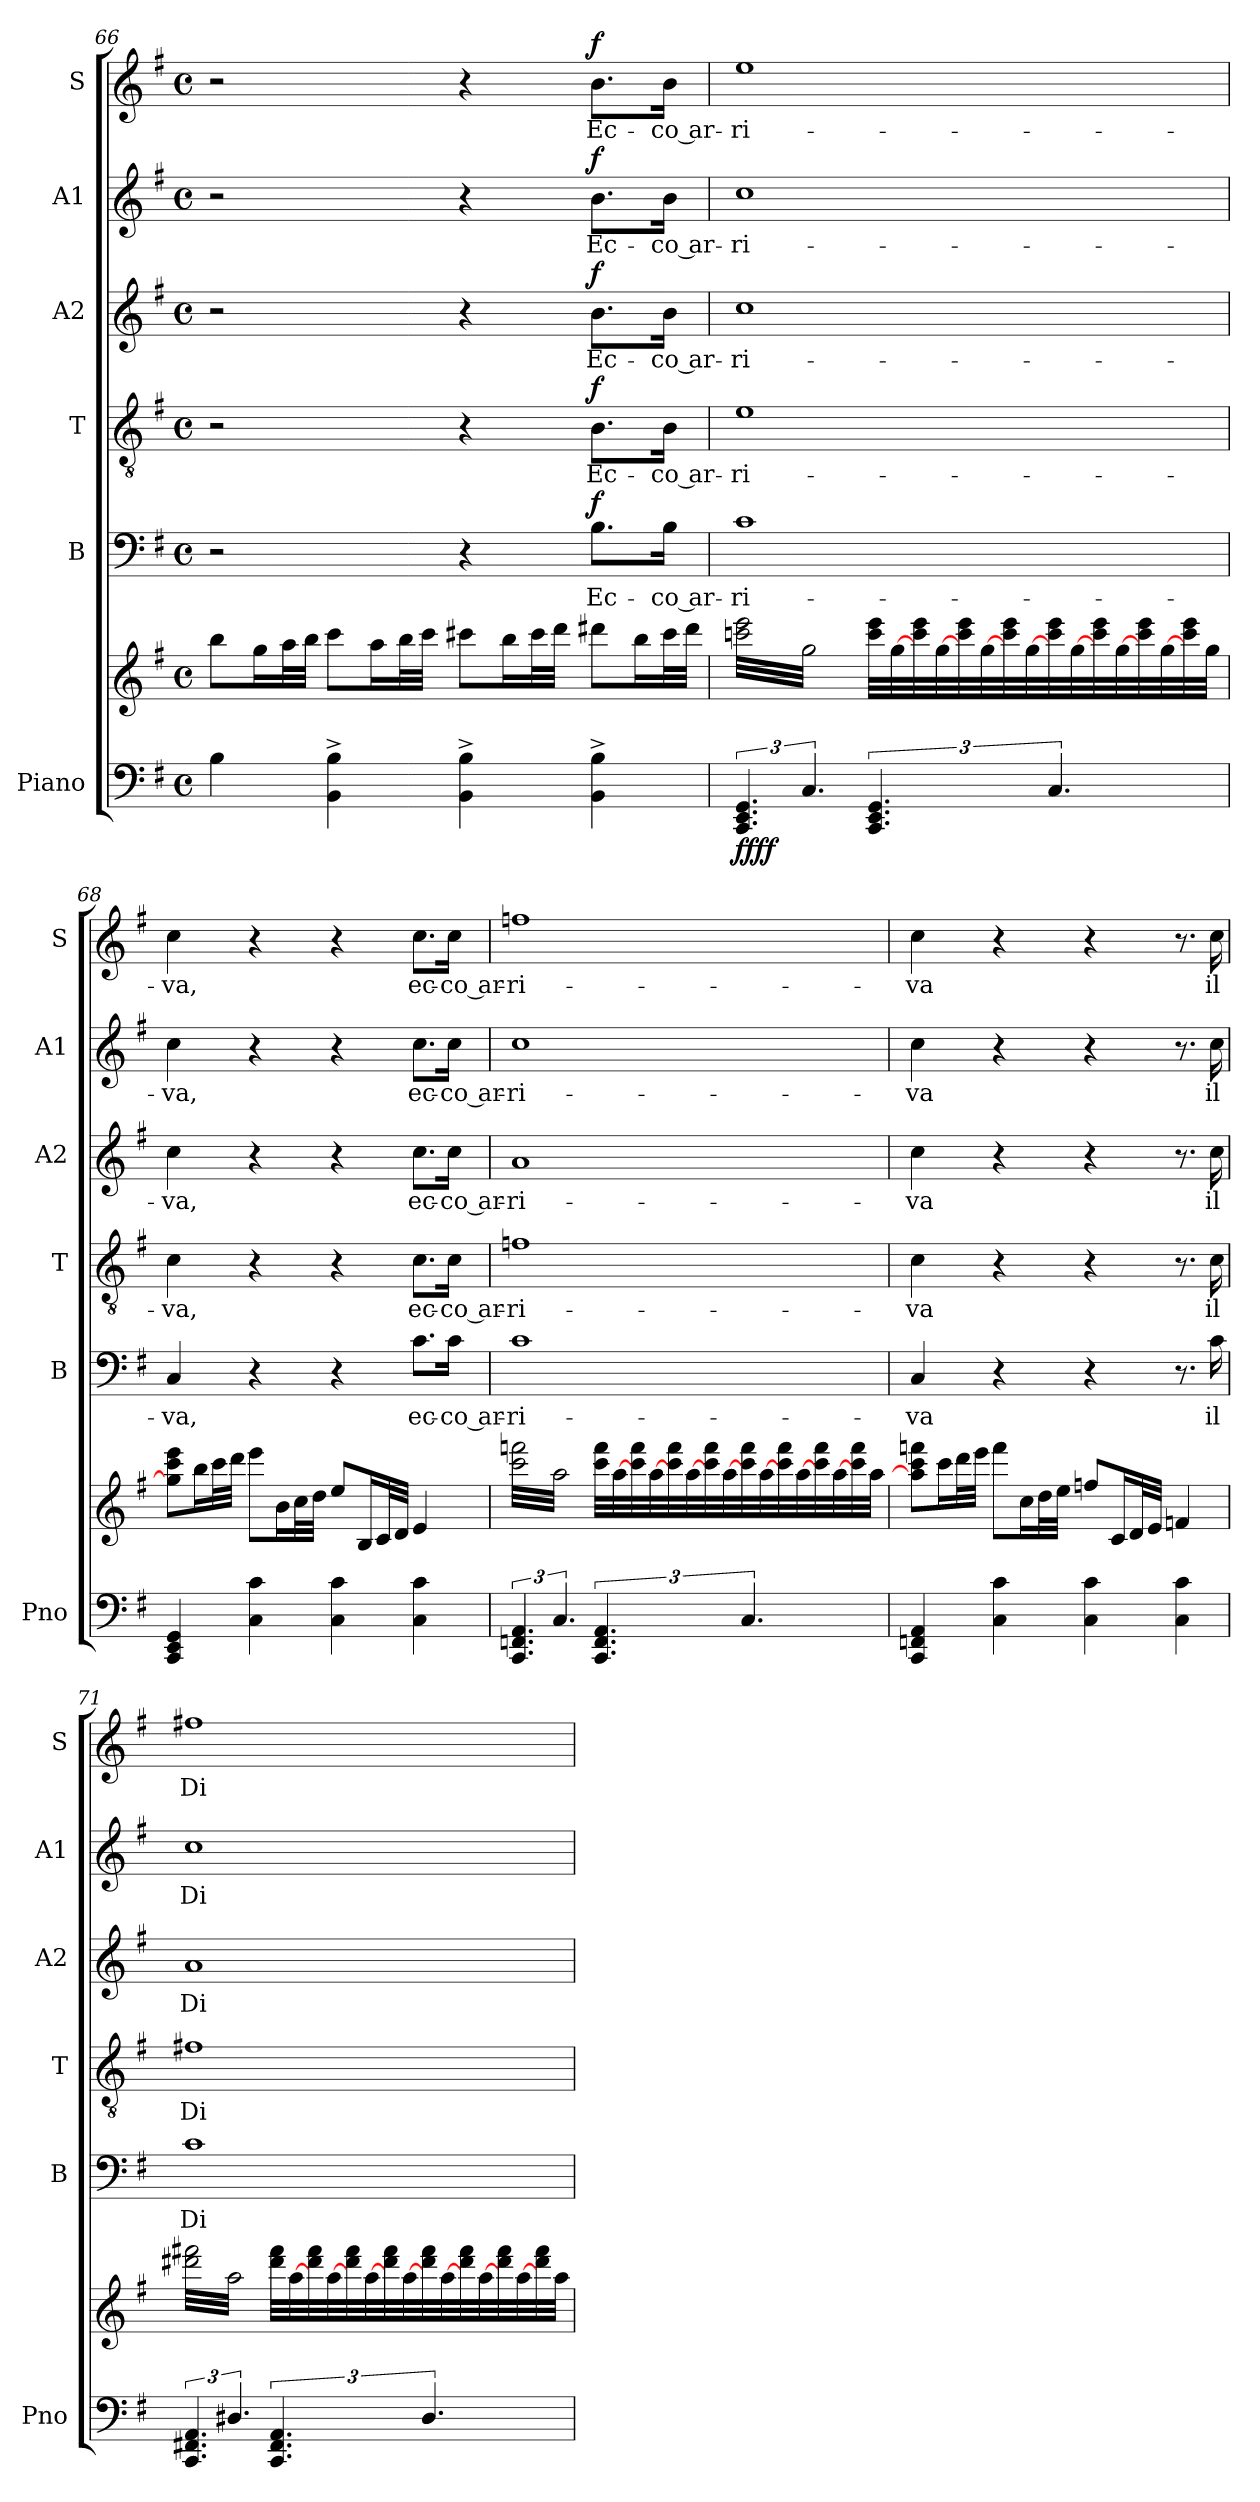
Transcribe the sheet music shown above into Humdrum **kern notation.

**kern	**kern	**dynam	**kern	**text	**dynam	**kern	**text	**dynam	**kern	**text	**dynam	**kern	**text	**dynam	**kern	**text	**dynam
*part6	*part6	*part6	*part5	*part5	*part5	*part4	*part4	*part4	*part3	*part3	*part3	*part2	*part2	*part2	*part1	*part1	*part1
*staff7	*staff6	*staff6/7	*staff5	*staff5	*staff5	*staff4	*staff4	*staff4	*staff3	*staff3	*staff3	*staff2	*staff2	*staff2	*staff1	*staff1	*staff1
*I"Piano	*	*	*I"B	*	*	*I"T	*	*	*I"A2	*	*	*I"A1	*	*	*I"S	*	*
*I'Pno	*	*	*I'B	*	*	*I'T	*	*	*I'A2	*	*	*I'A1	*	*	*I'S	*	*
!!LO:PB:g=z
*clefF4	*clefG2	*	*clefF4	*	*	*clefGv2	*	*	*clefG2	*	*	*clefG2	*	*	*clefG2	*	*
*k[f#]	*k[f#]	*	*k[f#]	*	*	*k[f#]	*	*	*k[f#]	*	*	*k[f#]	*	*	*k[f#]	*	*
*M4/4	*M4/4	*	*M4/4	*	*	*M4/4	*	*	*M4/4	*	*	*M4/4	*	*	*M4/4	*	*
*met(c)	*met(c)	*	*met(c)	*	*	*met(c)	*	*	*met(c)	*	*	*met(c)	*	*	*met(c)	*	*
=66	=66	=66	=66	=66	=66	=66	=66	=66	=66	=66	=66	=66	=66	=66	=66	=66	=66
4B\	8bb\L	.	2r	.	.	2r	.	.	2r	.	.	2r	.	.	2r	.	.
.	16gg\L	.	.	.	.	.	.	.	.	.	.	.	.	.	.	.	.
.	32aa\L	.	.	.	.	.	.	.	.	.	.	.	.	.	.	.	.
.	32bb\JJJ	.	.	.	.	.	.	.	.	.	.	.	.	.	.	.	.
4BB\^ 4B\^	8ccc\L	.	.	.	.	.	.	.	.	.	.	.	.	.	.	.	.
.	16aa\L	.	.	.	.	.	.	.	.	.	.	.	.	.	.	.	.
.	32bb\L	.	.	.	.	.	.	.	.	.	.	.	.	.	.	.	.
.	32ccc\JJJ	.	.	.	.	.	.	.	.	.	.	.	.	.	.	.	.
4BB\^ 4B\^	8ccc#X\L	.	4r	.	.	4r	.	.	4r	.	.	4r	.	.	4r	.	.
.	16bb\L	.	.	.	.	.	.	.	.	.	.	.	.	.	.	.	.
.	32ccc#\L	.	.	.	.	.	.	.	.	.	.	.	.	.	.	.	.
.	32ddd\JJJ	.	.	.	.	.	.	.	.	.	.	.	.	.	.	.	.
!	!	!	!	!	!LO:DY:a	!	!	!LO:DY:a	!	!	!LO:DY:a	!	!	!LO:DY:a	!	!	!LO:DY:a
4BB\^ 4B\^	8ddd#X\L	.	8.B\L	Ec-	f	8.B\L	Ec-	f	8.b\L	Ec-	f	8.b\L	Ec-	f	8.b\L	Ec-	f
.	16bb\L	.	.	.	.	.	.	.	.	.	.	.	.	.	.	.	.
.	32ccc#\L	.	16B\Jk	-co ar-	.	16B\Jk	-co ar-	.	16b\Jk	-co ar-	.	16b\Jk	-co ar-	.	16b\Jk	-co ar-	.
.	32ddd#\JJJ	.	.	.	.	.	.	.	.	.	.	.	.	.	.	.	.
=67	=67	=67	=67	=67	=67	=67	=67	=67	=67	=67	=67	=67	=67	=67	=67	=67	=67
!	!	!LO:DY:b=2	!	!	!	!	!	!	!	!	!	!	!	!	!	!	!
!	!	!LO:DY:n=1:b	!	!	!	!	!	!	!	!	!	!	!	!	!	!	!
*	*tremolo	*	*	*	*	*	*	*	*	*	*	*	*	*	*	*	*
6.CC/ 6.EE/ 6.GG/	32cccn\ 32eee\LLL	ff ff	1c	-ri-	.	1e	-ri-	.	1cc	-ri-	.	1cc	-ri-	.	1ee	-ri-	.
.	32gg\	.	.	.	.	.	.	.	.	.	.	.	.	.	.	.	.
.	32cccn\ 32eee\	.	.	.	.	.	.	.	.	.	.	.	.	.	.	.	.
.	32gg\	.	.	.	.	.	.	.	.	.	.	.	.	.	.	.	.
.	32cccn\ 32eee\	.	.	.	.	.	.	.	.	.	.	.	.	.	.	.	.
.	32gg\	.	.	.	.	.	.	.	.	.	.	.	.	.	.	.	.
.	32cccn\ 32eee\	.	.	.	.	.	.	.	.	.	.	.	.	.	.	.	.
.	32gg\	.	.	.	.	.	.	.	.	.	.	.	.	.	.	.	.
6.C/	32cccn\ 32eee\	.	.	.	.	.	.	.	.	.	.	.	.	.	.	.	.
.	32gg\	.	.	.	.	.	.	.	.	.	.	.	.	.	.	.	.
.	32cccn\ 32eee\	.	.	.	.	.	.	.	.	.	.	.	.	.	.	.	.
.	32gg\	.	.	.	.	.	.	.	.	.	.	.	.	.	.	.	.
.	32cccn\ 32eee\	.	.	.	.	.	.	.	.	.	.	.	.	.	.	.	.
.	32gg\	.	.	.	.	.	.	.	.	.	.	.	.	.	.	.	.
.	32cccn\ 32eee\	.	.	.	.	.	.	.	.	.	.	.	.	.	.	.	.
.	32gg\JJJ	.	.	.	.	.	.	.	.	.	.	.	.	.	.	.	.
6.CC/ 6.EE/ 6.GG/	32ccc\ 32eee\LLL	.	.	.	.	.	.	.	.	.	.	.	.	.	.	.	.
.	[32gg\	.	.	.	.	.	.	.	.	.	.	.	.	.	.	.	.
.	32ccc\ 32eee\	.	.	.	.	.	.	.	.	.	.	.	.	.	.	.	.
.	[32gg\	.	.	.	.	.	.	.	.	.	.	.	.	.	.	.	.
.	32ccc\ 32eee\	.	.	.	.	.	.	.	.	.	.	.	.	.	.	.	.
.	[32gg\	.	.	.	.	.	.	.	.	.	.	.	.	.	.	.	.
.	32ccc\ 32eee\	.	.	.	.	.	.	.	.	.	.	.	.	.	.	.	.
.	[32gg\	.	.	.	.	.	.	.	.	.	.	.	.	.	.	.	.
6.C/	32ccc\ 32eee\	.	.	.	.	.	.	.	.	.	.	.	.	.	.	.	.
.	[32gg\	.	.	.	.	.	.	.	.	.	.	.	.	.	.	.	.
.	32ccc\ 32eee\	.	.	.	.	.	.	.	.	.	.	.	.	.	.	.	.
.	[32gg\	.	.	.	.	.	.	.	.	.	.	.	.	.	.	.	.
.	32ccc\ 32eee\	.	.	.	.	.	.	.	.	.	.	.	.	.	.	.	.
.	[32gg\	.	.	.	.	.	.	.	.	.	.	.	.	.	.	.	.
.	32ccc\ 32eee\	.	.	.	.	.	.	.	.	.	.	.	.	.	.	.	.
.	32gg\JJJ	.	.	.	.	.	.	.	.	.	.	.	.	.	.	.	.
*	*Xtremolo	*	*	*	*	*	*	*	*	*	*	*	*	*	*	*	*
=68	=68	=68	=68	=68	=68	=68	=68	=68	=68	=68	=68	=68	=68	=68	=68	=68	=68
4CC/ 4EE/ 4GG/	8gg\] 8ccc\ 8eee\L	.	4C/	-va,	.	4c\	-va,	.	4cc\	-va,	.	4cc\	-va,	.	4cc\	-va,	.
.	.	.	.	.	.	.	.	.	.	.	.	.	.	.	.	.	.
.	.	.	.	.	.	.	.	.	.	.	.	.	.	.	.	.	.
.	.	.	.	.	.	.	.	.	.	.	.	.	.	.	.	.	.
.	16bb\L	.	.	.	.	.	.	.	.	.	.	.	.	.	.	.	.
.	.	.	.	.	.	.	.	.	.	.	.	.	.	.	.	.	.
.	32ccc\L	.	.	.	.	.	.	.	.	.	.	.	.	.	.	.	.
.	32ddd\JJJ	.	.	.	.	.	.	.	.	.	.	.	.	.	.	.	.
4C\ 4c\	8eee\L	.	4r	.	.	4r	.	.	4r	.	.	4r	.	.	4r	.	.
.	16b\L	.	.	.	.	.	.	.	.	.	.	.	.	.	.	.	.
.	32cc\L	.	.	.	.	.	.	.	.	.	.	.	.	.	.	.	.
.	32dd\JJJ	.	.	.	.	.	.	.	.	.	.	.	.	.	.	.	.
4C\ 4c\	8ee/L	.	4r	.	.	4r	.	.	4r	.	.	4r	.	.	4r	.	.
.	16B/L	.	.	.	.	.	.	.	.	.	.	.	.	.	.	.	.
.	32c/L	.	.	.	.	.	.	.	.	.	.	.	.	.	.	.	.
.	32d/JJJ	.	.	.	.	.	.	.	.	.	.	.	.	.	.	.	.
4C\ 4c\	4e/	.	8.c\L	ec-	.	8.c\L	ec-	.	8.cc\L	ec-	.	8.cc\L	ec-	.	8.cc\L	ec-	.
.	.	.	16c\Jk	-co ar-	.	16c\Jk	-co ar-	.	16cc\Jk	-co ar-	.	16cc\Jk	-co ar-	.	16cc\Jk	-co ar-	.
=69	=69	=69	=69	=69	=69	=69	=69	=69	=69	=69	=69	=69	=69	=69	=69	=69	=69
*	*tremolo	*	*	*	*	*	*	*	*	*	*	*	*	*	*	*	*
6.CC/ 6.FFn/ 6.AA/	32ccc\ 32fffn\LLL	.	1c	-ri-	.	1fn	-ri-	.	1a	-ri-	.	1cc	-ri-	.	1ffn	-ri-	.
.	32aa\	.	.	.	.	.	.	.	.	.	.	.	.	.	.	.	.
.	32ccc\ 32fffn\	.	.	.	.	.	.	.	.	.	.	.	.	.	.	.	.
.	32aa\	.	.	.	.	.	.	.	.	.	.	.	.	.	.	.	.
.	32ccc\ 32fffn\	.	.	.	.	.	.	.	.	.	.	.	.	.	.	.	.
.	32aa\	.	.	.	.	.	.	.	.	.	.	.	.	.	.	.	.
.	32ccc\ 32fffn\	.	.	.	.	.	.	.	.	.	.	.	.	.	.	.	.
.	32aa\	.	.	.	.	.	.	.	.	.	.	.	.	.	.	.	.
6.C/	32ccc\ 32fffn\	.	.	.	.	.	.	.	.	.	.	.	.	.	.	.	.
.	32aa\	.	.	.	.	.	.	.	.	.	.	.	.	.	.	.	.
.	32ccc\ 32fffn\	.	.	.	.	.	.	.	.	.	.	.	.	.	.	.	.
.	32aa\	.	.	.	.	.	.	.	.	.	.	.	.	.	.	.	.
.	32ccc\ 32fffn\	.	.	.	.	.	.	.	.	.	.	.	.	.	.	.	.
.	32aa\	.	.	.	.	.	.	.	.	.	.	.	.	.	.	.	.
.	32ccc\ 32fffn\	.	.	.	.	.	.	.	.	.	.	.	.	.	.	.	.
.	32aa\JJJ	.	.	.	.	.	.	.	.	.	.	.	.	.	.	.	.
6.CC/ 6.FF/ 6.AA/	32ccc\ 32fff\LLL	.	.	.	.	.	.	.	.	.	.	.	.	.	.	.	.
.	[32aa\	.	.	.	.	.	.	.	.	.	.	.	.	.	.	.	.
.	32ccc\ 32fff\	.	.	.	.	.	.	.	.	.	.	.	.	.	.	.	.
.	[32aa\	.	.	.	.	.	.	.	.	.	.	.	.	.	.	.	.
.	32ccc\ 32fff\	.	.	.	.	.	.	.	.	.	.	.	.	.	.	.	.
.	[32aa\	.	.	.	.	.	.	.	.	.	.	.	.	.	.	.	.
.	32ccc\ 32fff\	.	.	.	.	.	.	.	.	.	.	.	.	.	.	.	.
.	[32aa\	.	.	.	.	.	.	.	.	.	.	.	.	.	.	.	.
6.C/	32ccc\ 32fff\	.	.	.	.	.	.	.	.	.	.	.	.	.	.	.	.
.	[32aa\	.	.	.	.	.	.	.	.	.	.	.	.	.	.	.	.
.	32ccc\ 32fff\	.	.	.	.	.	.	.	.	.	.	.	.	.	.	.	.
.	[32aa\	.	.	.	.	.	.	.	.	.	.	.	.	.	.	.	.
.	32ccc\ 32fff\	.	.	.	.	.	.	.	.	.	.	.	.	.	.	.	.
.	[32aa\	.	.	.	.	.	.	.	.	.	.	.	.	.	.	.	.
.	32ccc\ 32fff\	.	.	.	.	.	.	.	.	.	.	.	.	.	.	.	.
.	32aa\JJJ	.	.	.	.	.	.	.	.	.	.	.	.	.	.	.	.
*	*Xtremolo	*	*	*	*	*	*	*	*	*	*	*	*	*	*	*	*
!!LO:PB:g=z
=70	=70	=70	=70	=70	=70	=70	=70	=70	=70	=70	=70	=70	=70	=70	=70	=70	=70
4CC/ 4FFn/ 4AA/	8aa\] 8ccc\ 8fffn\L	.	4C/	-va	.	4c\	-va	.	4cc\	-va	.	4cc\	-va	.	4cc\	-va	.
.	.	.	.	.	.	.	.	.	.	.	.	.	.	.	.	.	.
.	.	.	.	.	.	.	.	.	.	.	.	.	.	.	.	.	.
.	.	.	.	.	.	.	.	.	.	.	.	.	.	.	.	.	.
.	16ccc\L	.	.	.	.	.	.	.	.	.	.	.	.	.	.	.	.
.	.	.	.	.	.	.	.	.	.	.	.	.	.	.	.	.	.
.	32ddd\L	.	.	.	.	.	.	.	.	.	.	.	.	.	.	.	.
.	32eee\JJJ	.	.	.	.	.	.	.	.	.	.	.	.	.	.	.	.
4C\ 4c\	8fff\L	.	4r	.	.	4r	.	.	4r	.	.	4r	.	.	4r	.	.
.	16cc\L	.	.	.	.	.	.	.	.	.	.	.	.	.	.	.	.
.	32dd\L	.	.	.	.	.	.	.	.	.	.	.	.	.	.	.	.
.	32ee\JJJ	.	.	.	.	.	.	.	.	.	.	.	.	.	.	.	.
4C\ 4c\	8ffn/L	.	4r	.	.	4r	.	.	4r	.	.	4r	.	.	4r	.	.
.	16c/L	.	.	.	.	.	.	.	.	.	.	.	.	.	.	.	.
.	32d/L	.	.	.	.	.	.	.	.	.	.	.	.	.	.	.	.
.	32e/JJJ	.	.	.	.	.	.	.	.	.	.	.	.	.	.	.	.
4C\ 4c\	4fn/	.	8.r	.	.	8.r	.	.	8.r	.	.	8.r	.	.	8.r	.	.
.	.	.	16c\	il	.	16c\	il	.	16cc\	il	.	16cc\	il	.	16cc\	il	.
=71	=71	=71	=71	=71	=71	=71	=71	=71	=71	=71	=71	=71	=71	=71	=71	=71	=71
*	*tremolo	*	*	*	*	*	*	*	*	*	*	*	*	*	*	*	*
6.CC/ 6.FF#X/ 6.AA/	32ddd#X\ 32fff#X\LLL	.	1c	Di-	.	1f#X	Di-	.	1a	Di-	.	1cc	Di-	.	1ff#X	Di-	.
.	32aa\	.	.	.	.	.	.	.	.	.	.	.	.	.	.	.	.
.	32ddd#X\ 32fff#X\	.	.	.	.	.	.	.	.	.	.	.	.	.	.	.	.
.	32aa\	.	.	.	.	.	.	.	.	.	.	.	.	.	.	.	.
.	32ddd#X\ 32fff#X\	.	.	.	.	.	.	.	.	.	.	.	.	.	.	.	.
.	32aa\	.	.	.	.	.	.	.	.	.	.	.	.	.	.	.	.
.	32ddd#X\ 32fff#X\	.	.	.	.	.	.	.	.	.	.	.	.	.	.	.	.
.	32aa\	.	.	.	.	.	.	.	.	.	.	.	.	.	.	.	.
6.D#X/	32ddd#X\ 32fff#X\	.	.	.	.	.	.	.	.	.	.	.	.	.	.	.	.
.	32aa\	.	.	.	.	.	.	.	.	.	.	.	.	.	.	.	.
.	32ddd#X\ 32fff#X\	.	.	.	.	.	.	.	.	.	.	.	.	.	.	.	.
.	32aa\	.	.	.	.	.	.	.	.	.	.	.	.	.	.	.	.
.	32ddd#X\ 32fff#X\	.	.	.	.	.	.	.	.	.	.	.	.	.	.	.	.
.	32aa\	.	.	.	.	.	.	.	.	.	.	.	.	.	.	.	.
.	32ddd#X\ 32fff#X\	.	.	.	.	.	.	.	.	.	.	.	.	.	.	.	.
.	32aa\JJJ	.	.	.	.	.	.	.	.	.	.	.	.	.	.	.	.
6.CC/ 6.FF#/ 6.AA/	32ddd#\ 32fff#\LLL	.	.	.	.	.	.	.	.	.	.	.	.	.	.	.	.
.	[32aa\	.	.	.	.	.	.	.	.	.	.	.	.	.	.	.	.
.	32ddd#\ 32fff#\	.	.	.	.	.	.	.	.	.	.	.	.	.	.	.	.
.	[32aa\	.	.	.	.	.	.	.	.	.	.	.	.	.	.	.	.
.	32ddd#\ 32fff#\	.	.	.	.	.	.	.	.	.	.	.	.	.	.	.	.
.	[32aa\	.	.	.	.	.	.	.	.	.	.	.	.	.	.	.	.
.	32ddd#\ 32fff#\	.	.	.	.	.	.	.	.	.	.	.	.	.	.	.	.
.	[32aa\	.	.	.	.	.	.	.	.	.	.	.	.	.	.	.	.
6.D#/	32ddd#\ 32fff#\	.	.	.	.	.	.	.	.	.	.	.	.	.	.	.	.
.	[32aa\	.	.	.	.	.	.	.	.	.	.	.	.	.	.	.	.
.	32ddd#\ 32fff#\	.	.	.	.	.	.	.	.	.	.	.	.	.	.	.	.
.	[32aa\	.	.	.	.	.	.	.	.	.	.	.	.	.	.	.	.
.	32ddd#\ 32fff#\	.	.	.	.	.	.	.	.	.	.	.	.	.	.	.	.
.	[32aa\	.	.	.	.	.	.	.	.	.	.	.	.	.	.	.	.
.	32ddd#\ 32fff#\	.	.	.	.	.	.	.	.	.	.	.	.	.	.	.	.
.	32aa\JJJ	.	.	.	.	.	.	.	.	.	.	.	.	.	.	.	.
*	*Xtremolo	*	*	*	*	*	*	*	*	*	*	*	*	*	*	*	*
.	.	.	.	.	.	.	.	.	.	.	.	.	.	.	.	.	.
.	.	.	.	.	.	.	.	.	.	.	.	.	.	.	.	.	.
.	.	.	.	.	.	.	.	.	.	.	.	.	.	.	.	.	.
.	.	.	.	.	.	.	.	.	.	.	.	.	.	.	.	.	.
.	.	.	.	.	.	.	.	.	.	.	.	.	.	.	.	.	.
.	.	.	.	.	.	.	.	.	.	.	.	.	.	.	.	.	.
.	.	.	.	.	.	.	.	.	.	.	.	.	.	.	.	.	.
.	.	.	.	.	.	.	.	.	.	.	.	.	.	.	.	.	.
=	=	=	=	=	=	=	=	=	=	=	=	=	=	=	=	=	=
*-	*-	*-	*-	*-	*-	*-	*-	*-	*-	*-	*-	*-	*-	*-	*-	*-	*-
